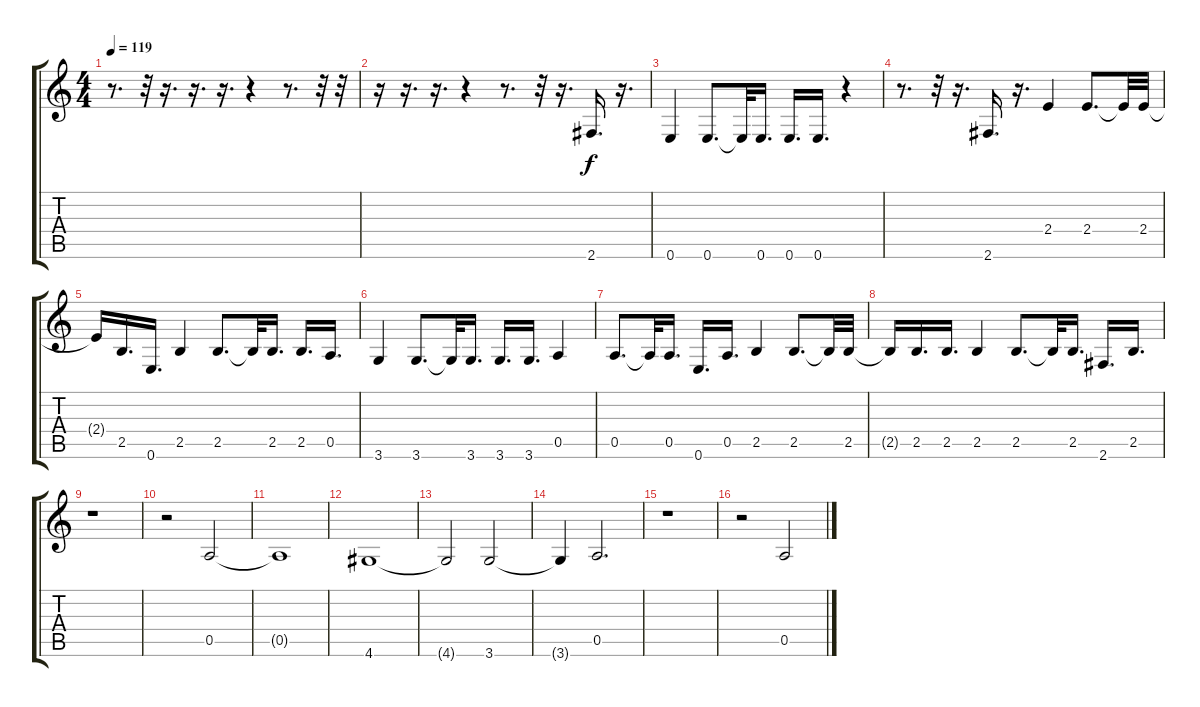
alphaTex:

\track "" {instrument electricbasspick}
\staff {score tabs}
\tuning (E4 B3 G3 D3 A2 E2) {hide}
\ts (4 4)
\tempo 119
\clef g2
\ks c
r.8{d dy f} r.32 r.16{d} r.16{d} r.16{d} r.4 r.8{d} r.32 r.32 |
r.16 r.16{d} r.16{d} r.4 r.8{d} r.32 r.16{d} 2.6.16{d} r.16{d} |
0.6.4 0.6.8{d} 0.6{t}.32 0.6.16{d} 0.6.16{d} 0.6.16{d} r.4 |
r.8{d} r.32 r.16{d} 2.6.16{d} r.16{d} 2.4.4 2.4.8{d} 2.4{t}.32 2.4.32 |
2.4{t}.16 2.5.16{d} 0.6.16{d} 2.5.4 2.5.8{d} 2.5{t}.32 2.5.16{d} 2.5.16{d} 0.5.16{d} |
3.6.4 3.6.8{d} 3.6{t}.32 3.6.16{d} 3.6.16{d} 3.6.16{d} 0.5.4 |
0.5.8{d} 0.5{t}.32 0.5.16{d} 0.6.16{d} 0.5.16{d} 2.5.4 2.5.8{d} 2.5{t}.32 2.5.32 |
2.5{t}.16 2.5.16{d} 2.5.16{d} 2.5.4 2.5.8{d} 2.5{t}.32 2.5.16{d} 2.6.16{d} 2.5.16{d} |
r.1 |
r.2 0.5.2 |
0.5{t}.1 |
4.6.1 |
4.6{t}.2 3.6.2 |
3.6{t}.4 0.5.2{d} |
r.1 |
r.2 0.5.2
